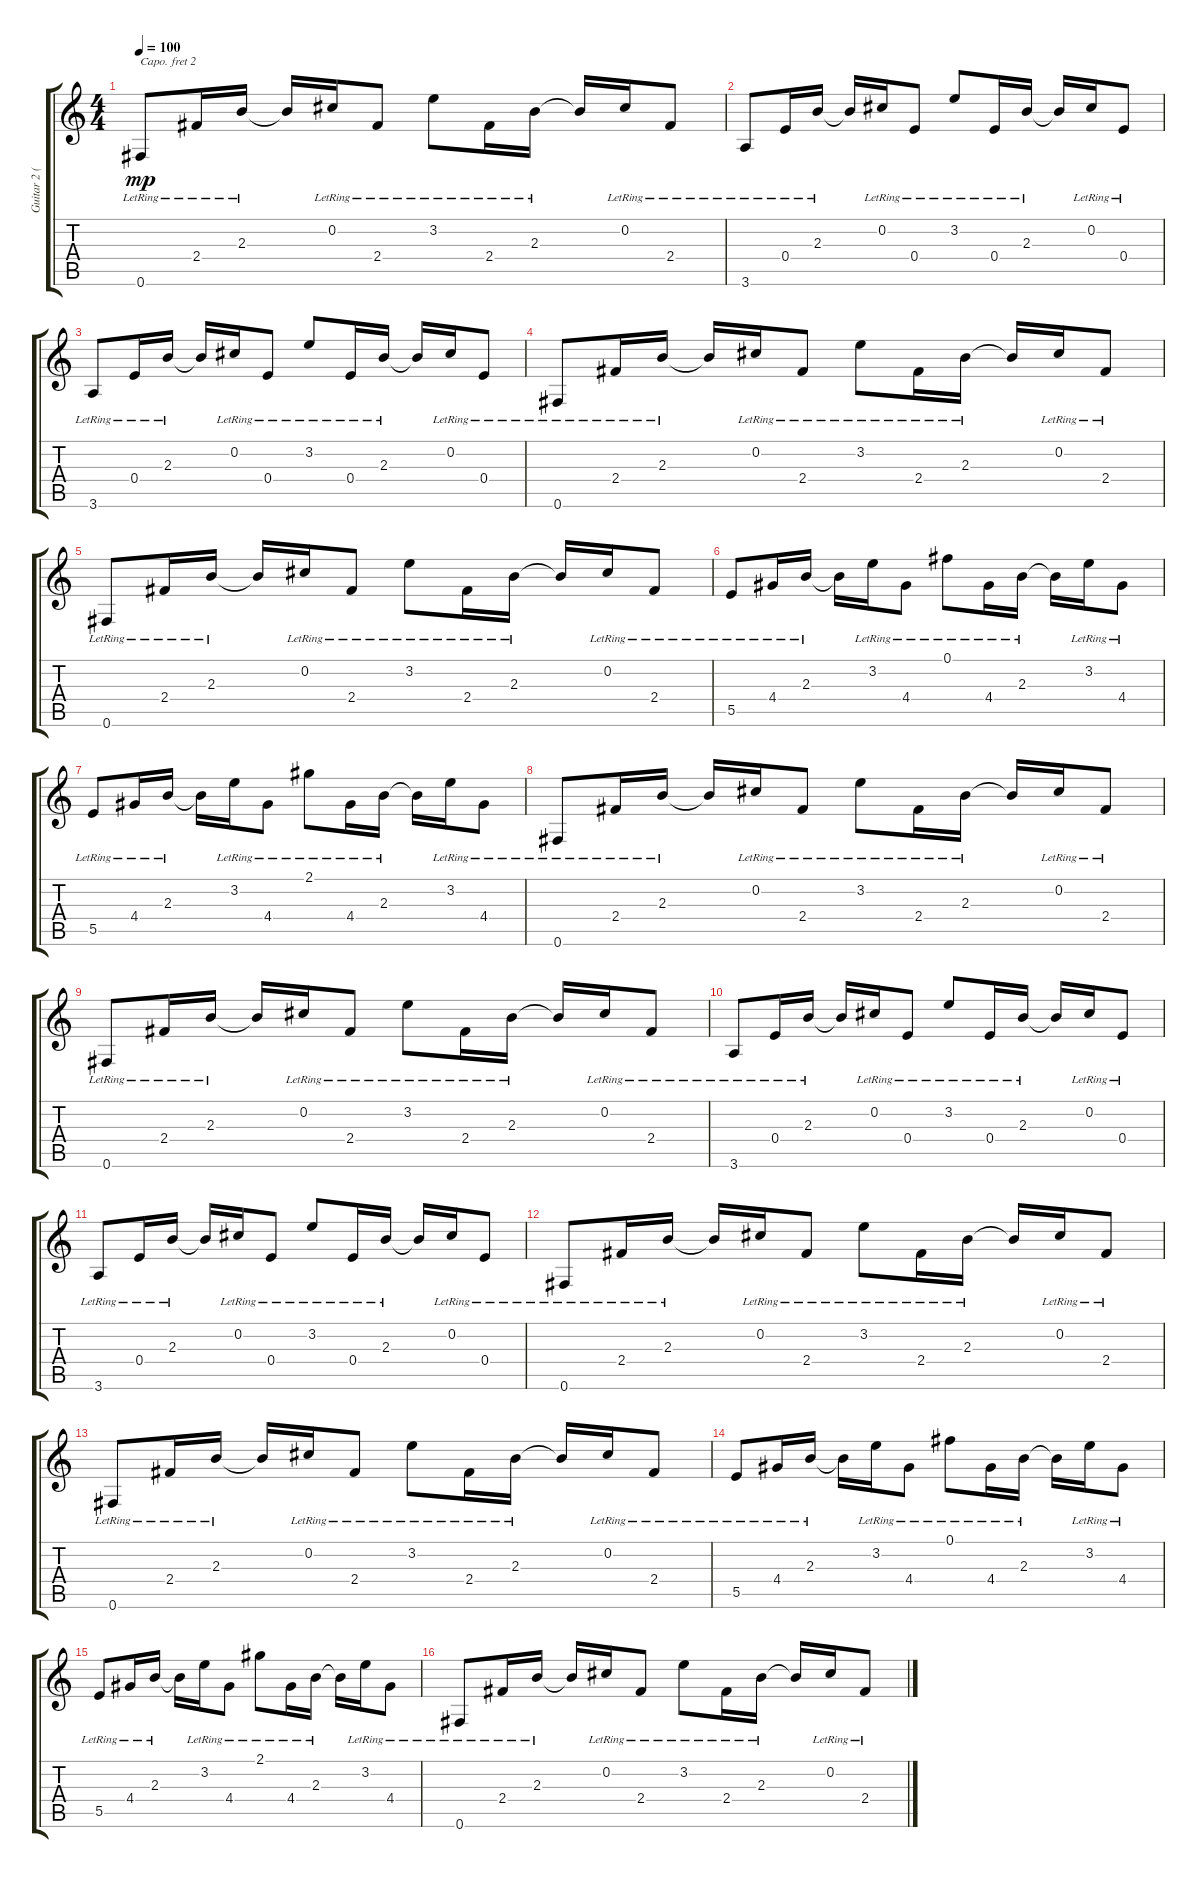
\track ("Guitar 2 (capo 2nd)" "Guitar 2 (") {instrument acousticguitarsteel}
\staff {score tabs}
\capo 2
\tuning (E4 B3 G3 D3 A2 E2) {hide}
\ts (4 4)
\tempo 100
\clef g2
\ks c
0.6{lr}.8{dy mp} 2.4{lr}.16 2.3{lr}.16 2.3{t}.16 0.2{lr}.16 2.4{lr}.8 3.2{lr}.8 2.4{lr}.16 2.3{lr}.16 2.3{t}.16 0.2{lr}.16 2.4{lr}.8 |
3.6{lr}.8 0.4{lr}.16 2.3{lr}.16 2.3{t}.16 0.2{lr}.16 0.4{lr}.8 3.2{lr}.8 0.4{lr}.16 2.3{lr}.16 2.3{t}.16 0.2{lr}.16 0.4{lr}.8 |
3.6{lr}.8 0.4{lr}.16 2.3{lr}.16 2.3{t}.16 0.2{lr}.16 0.4{lr}.8 3.2{lr}.8 0.4{lr}.16 2.3{lr}.16 2.3{t}.16 0.2{lr}.16 0.4{lr}.8 |
0.6{lr}.8 2.4{lr}.16 2.3{lr}.16 2.3{t}.16 0.2{lr}.16 2.4{lr}.8 3.2{lr}.8 2.4{lr}.16 2.3{lr}.16 2.3{t}.16 0.2{lr}.16 2.4{lr}.8 |
0.6{lr}.8 2.4{lr}.16 2.3{lr}.16 2.3{t}.16 0.2{lr}.16 2.4{lr}.8 3.2{lr}.8 2.4{lr}.16 2.3{lr}.16 2.3{t}.16 0.2{lr}.16 2.4{lr}.8 |
5.5{lr}.8 4.4{lr}.16 2.3{lr}.16 2.3{t}.16 3.2{lr}.16 4.4{lr}.8 0.1{lr}.8 4.4{lr}.16 2.3{lr}.16 2.3{t}.16 3.2{lr}.16 4.4{lr}.8 |
5.5{lr}.8 4.4{lr}.16 2.3{lr}.16 2.3{t}.16 3.2{lr}.16 4.4{lr}.8 2.1{lr}.8 4.4{lr}.16 2.3{lr}.16 2.3{t}.16 3.2{lr}.16 4.4{lr}.8 |
0.6{lr}.8 2.4{lr}.16 2.3{lr}.16 2.3{t}.16 0.2{lr}.16 2.4{lr}.8 3.2{lr}.8 2.4{lr}.16 2.3{lr}.16 2.3{t}.16 0.2{lr}.16 2.4{lr}.8 |
0.6{lr}.8 2.4{lr}.16 2.3{lr}.16 2.3{t}.16 0.2{lr}.16 2.4{lr}.8 3.2{lr}.8 2.4{lr}.16 2.3{lr}.16 2.3{t}.16 0.2{lr}.16 2.4{lr}.8 |
3.6{lr}.8 0.4{lr}.16 2.3{lr}.16 2.3{t}.16 0.2{lr}.16 0.4{lr}.8 3.2{lr}.8 0.4{lr}.16 2.3{lr}.16 2.3{t}.16 0.2{lr}.16 0.4{lr}.8 |
3.6{lr}.8 0.4{lr}.16 2.3{lr}.16 2.3{t}.16 0.2{lr}.16 0.4{lr}.8 3.2{lr}.8 0.4{lr}.16 2.3{lr}.16 2.3{t}.16 0.2{lr}.16 0.4{lr}.8 |
0.6{lr}.8 2.4{lr}.16 2.3{lr}.16 2.3{t}.16 0.2{lr}.16 2.4{lr}.8 3.2{lr}.8 2.4{lr}.16 2.3{lr}.16 2.3{t}.16 0.2{lr}.16 2.4{lr}.8 |
0.6{lr}.8 2.4{lr}.16 2.3{lr}.16 2.3{t}.16 0.2{lr}.16 2.4{lr}.8 3.2{lr}.8 2.4{lr}.16 2.3{lr}.16 2.3{t}.16 0.2{lr}.16 2.4{lr}.8 |
5.5{lr}.8 4.4{lr}.16 2.3{lr}.16 2.3{t}.16 3.2{lr}.16 4.4{lr}.8 0.1{lr}.8 4.4{lr}.16 2.3{lr}.16 2.3{t}.16 3.2{lr}.16 4.4{lr}.8 |
5.5{lr}.8 4.4{lr}.16 2.3{lr}.16 2.3{t}.16 3.2{lr}.16 4.4{lr}.8 2.1{lr}.8 4.4{lr}.16 2.3{lr}.16 2.3{t}.16 3.2{lr}.16 4.4{lr}.8 |
0.6{lr}.8 2.4{lr}.16 2.3{lr}.16 2.3{t}.16 0.2{lr}.16 2.4{lr}.8 3.2{lr}.8 2.4{lr}.16 2.3{lr}.16 2.3{t}.16 0.2{lr}.16 2.4{lr}.8
